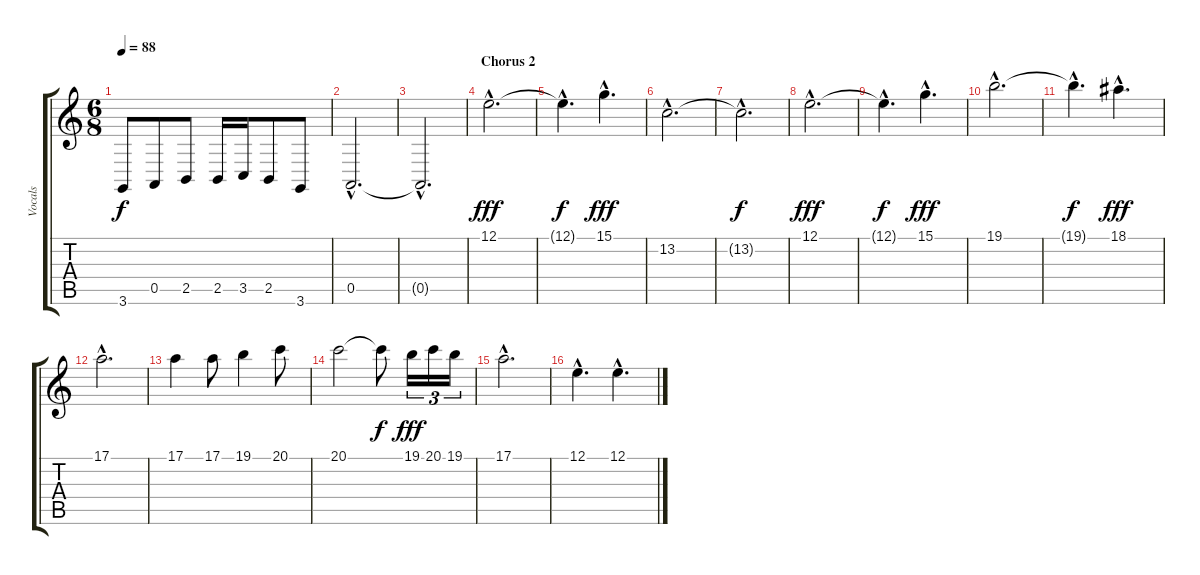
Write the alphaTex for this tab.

\track ("Vocals" "Vocals") {instrument clarinet}
\staff {score tabs}
\tuning (E4 B3 G3 D3 A2 E2) {hide}
\ts (6 8)
\tempo 88
\clef g2
\ks c
3.6.8{dy f} 0.5.8 2.5.8 2.5.16 3.5.16 2.5.8 3.6.8 |
0.5{hac}.2{d} |
0.5{hac t}.2{d} |
\section ("" "Chorus 2")
12.1{hac}.2{d dy fff} |
12.1{hac t}.4{d dy f} 15.1{hac}.4{d dy fff} |
13.2{hac}.2{d} |
13.2{hac t}.2{d dy f} |
12.1{hac}.2{d dy fff} |
12.1{hac t}.4{d dy f} 15.1{hac}.4{d dy fff} |
19.1{hac}.2{d} |
19.1{hac t}.4{d dy f} 18.1{hac}.4{d dy fff} |
17.1{hac}.2{d} |
17.1.4 17.1.8 19.1.4 20.1.8 |
20.1.2 20.1{t}.8{dy f} 19.1.16{tu (3 2) dy fff} 20.1.16{tu (3 2)} 19.1.16{tu (3 2)} |
17.1{hac}.2{d} |
12.1{hac}.4{d} 12.1{hac}.4{d}
